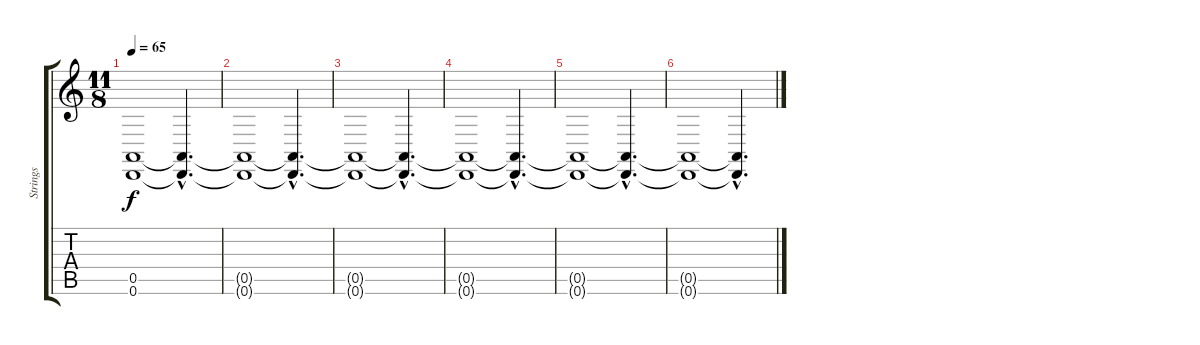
\track ("Strings" "Strings") {instrument stringensemble2}
\staff {score tabs}
\tuning (E4 B3 G3 D3 A2 D2) {hide}
\ts (11 8)
\tempo 65
\clef g2
\ks c
(0.5{t} 0.6{t}).1{dy f} (0.5{hac t} 0.6{hac t}).4{d} |
(0.5{t} 0.6{t}).1 (0.5{hac t} 0.6{hac t}).4{d} |
(0.5{t} 0.6{t}).1 (0.5{hac t} 0.6{hac t}).4{d} |
(0.5{t} 0.6{t}).1 (0.5{hac t} 0.6{hac t}).4{d} |
(0.5{t} 0.6{t}).1 (0.5{hac t} 0.6{hac t}).4{d} |
(0.5{t} 0.6{t}).1 (0.5{hac t} 0.6{hac t}).4{d}
